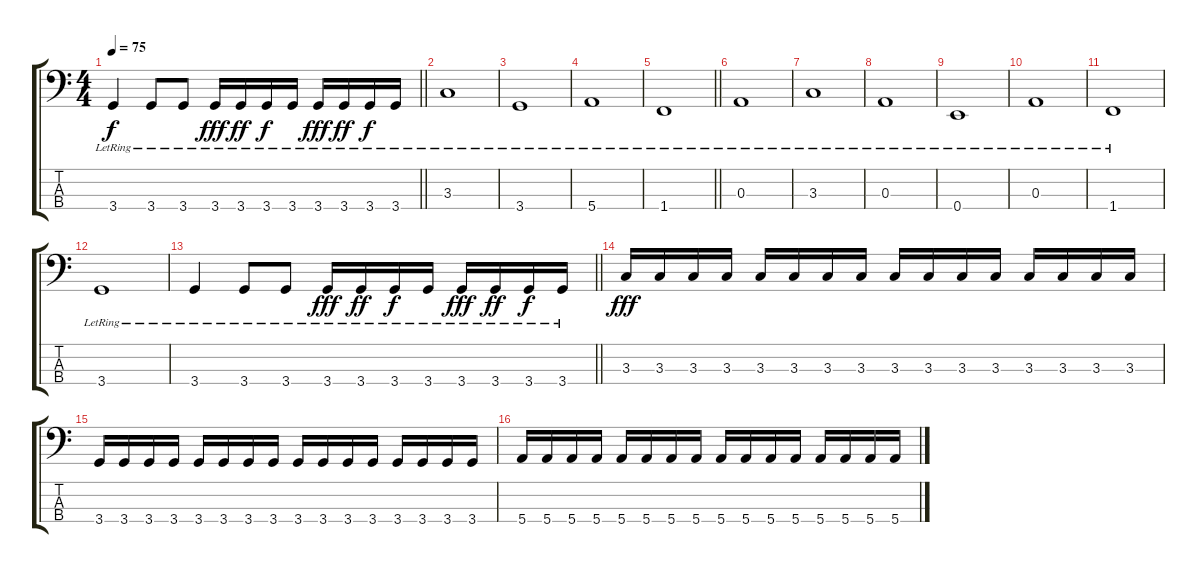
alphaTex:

\track "" {instrument electricbasspick}
\staff {score tabs}
\tuning (G2 D2 A1 E1) {hide}
\ts (4 4)
\tempo 75
\clef f4
\barLineRight lightlight
\ks c
3.4{lr}.4{dy f} 3.4{lr}.8 3.4{lr}.8 3.4{lr}.16{dy fff} 3.4{lr}.16{dy ff} 3.4{lr}.16{dy f} 3.4{lr}.16 3.4{lr}.16{dy fff} 3.4{lr}.16{dy ff} 3.4{lr}.16{dy f} 3.4{lr}.16 |
3.3{lr}.1 |
3.4{lr}.1 |
5.4{lr}.1 |
\barLineRight lightlight
1.4{lr}.1 |
0.3{lr}.1 |
3.3{lr}.1 |
0.3{lr}.1 |
0.4{lr}.1{txt ""} |
0.3{lr}.1 |
1.4{lr}.1 |
3.4{lr}.1 |
\barLineRight lightlight
3.4{lr}.4 3.4{lr}.8 3.4{lr}.8 3.4{lr}.16{dy fff} 3.4{lr}.16{dy ff} 3.4{lr}.16{dy f} 3.4{lr}.16 3.4{lr}.16{dy fff} 3.4{lr}.16{dy ff} 3.4{lr}.16{dy f} 3.4{lr}.16 |
\section ("" "")
3.3.16{dy fff} 3.3.16 3.3.16 3.3.16 3.3.16 3.3.16 3.3.16 3.3.16 3.3.16 3.3.16 3.3.16 3.3.16 3.3.16 3.3.16 3.3.16 3.3.16 |
3.4.16 3.4.16 3.4.16 3.4.16 3.4.16 3.4.16 3.4.16 3.4.16 3.4.16 3.4.16 3.4.16 3.4.16 3.4.16 3.4.16 3.4.16 3.4.16 |
5.4.16 5.4.16 5.4.16 5.4.16 5.4.16 5.4.16 5.4.16 5.4.16 5.4.16 5.4.16 5.4.16 5.4.16 5.4.16 5.4.16 5.4.16 5.4.16
